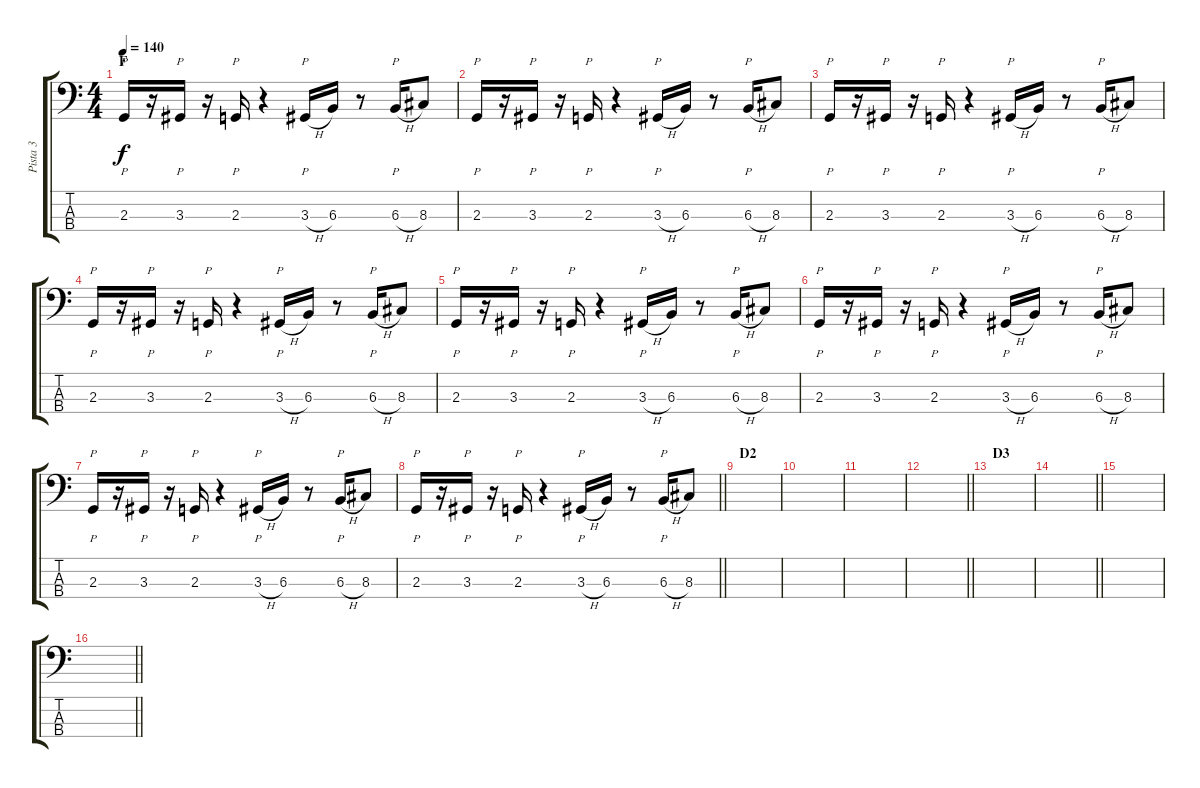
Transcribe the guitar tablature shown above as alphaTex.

\track ("Pista 3" "Pista 3") {instrument electricbassfinger}
\staff {score tabs}
\tuning (G2 D2 F1 Bb0) {hide}
\ts (4 4)
\section ("" "F")
\tempo 140
\clef f4
\ks c
2.3.16{p dy f} r.16 3.3.16{p} r.16 2.3.16{p} r.4 3.3{h}.16{p} 6.3.16 r.8 6.3{h}.16{p} 8.3.8 |
2.3.16{p} r.16 3.3.16{p} r.16 2.3.16{p} r.4 3.3{h}.16{p} 6.3.16 r.8 6.3{h}.16{p} 8.3.8 |
2.3.16{p} r.16 3.3.16{p} r.16 2.3.16{p} r.4 3.3{h}.16{p} 6.3.16 r.8 6.3{h}.16{p} 8.3.8 |
2.3.16{p} r.16 3.3.16{p} r.16 2.3.16{p} r.4 3.3{h}.16{p} 6.3.16 r.8 6.3{h}.16{p} 8.3.8 |
2.3.16{p} r.16 3.3.16{p} r.16 2.3.16{p} r.4 3.3{h}.16{p} 6.3.16 r.8 6.3{h}.16{p} 8.3.8 |
2.3.16{p} r.16 3.3.16{p} r.16 2.3.16{p} r.4 3.3{h}.16{p} 6.3.16 r.8 6.3{h}.16{p} 8.3.8 |
2.3.16{p} r.16 3.3.16{p} r.16 2.3.16{p} r.4 3.3{h}.16{p} 6.3.16 r.8 6.3{h}.16{p} 8.3.8 |
\barLineRight lightlight
2.3.16{p} r.16 3.3.16{p} r.16 2.3.16{p} r.4 3.3{h}.16{p} 6.3.16 r.8 6.3{h}.16{p} 8.3.8 |
\section ("" "D2")
|
|
|
\barLineRight lightlight
|
\section ("" "D3")
|
\barLineRight lightlight
|
|
\barLineRight lightlight
